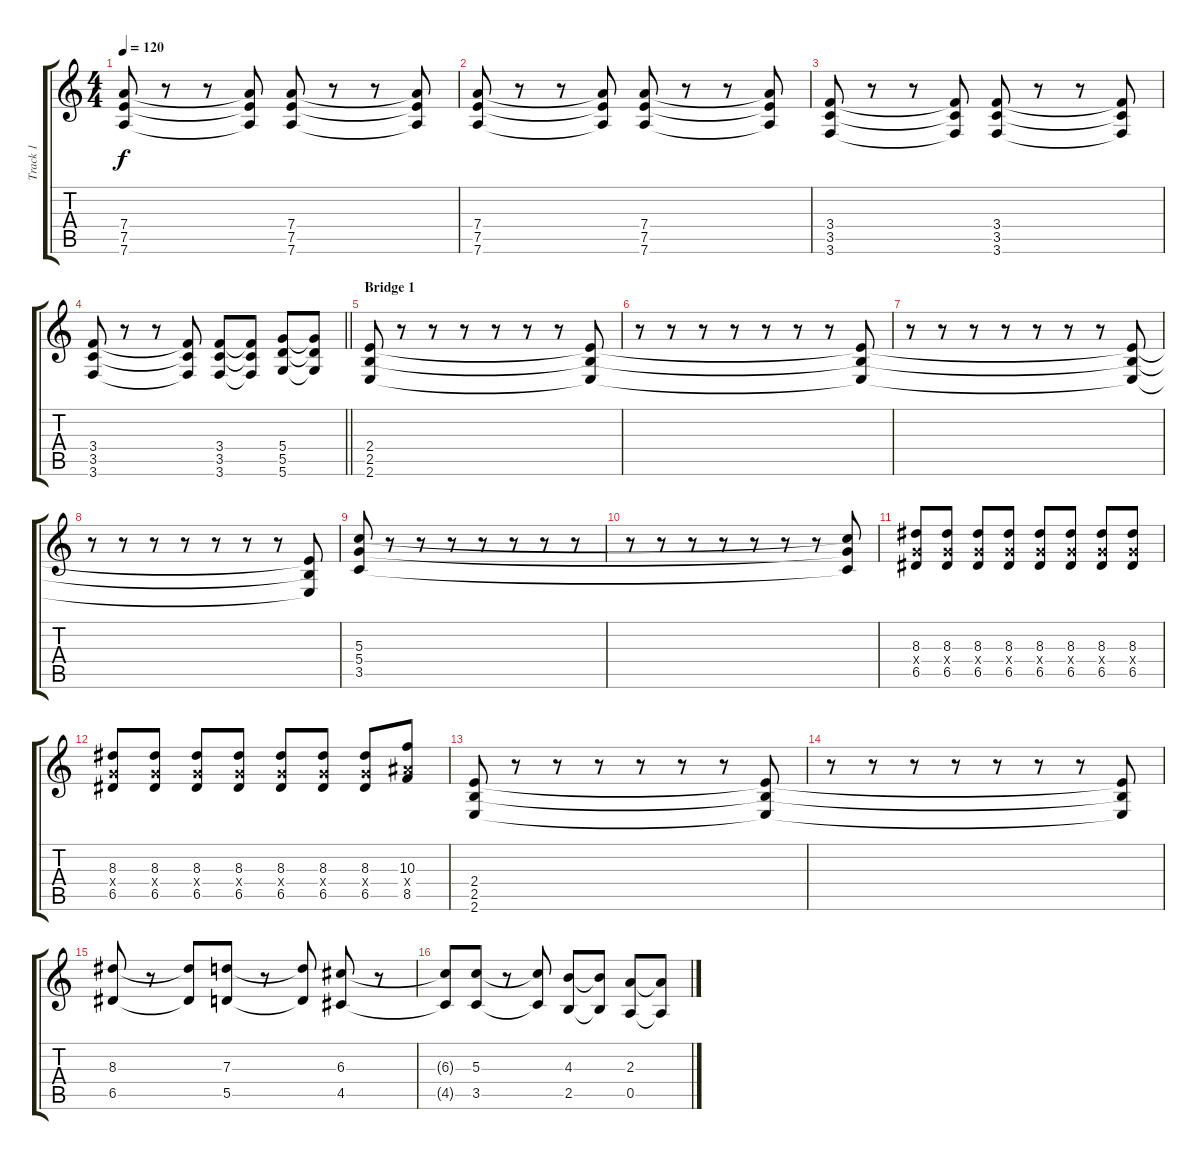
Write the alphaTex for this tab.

\track ("Track 1" "Track 1") {instrument distortionguitar}
\staff {score tabs}
\tuning (E4 B3 G3 D3 A2 D2) {hide}
\ts (4 4)
\tempo 120
\clef g2
\ks c
(7.4 7.5 7.6).8{dy f} r.8 r.8 (7.4{t} 7.5{t} 7.6{t}).8 (7.4 7.5 7.6).8 r.8 r.8 (7.4{t} 7.5{t} 7.6{t}).8 |
(7.4 7.5 7.6).8 r.8 r.8 (7.4{t} 7.5{t} 7.6{t}).8 (7.4 7.5 7.6).8 r.8 r.8 (7.4{t} 7.5{t} 7.6{t}).8 |
(3.4 3.5 3.6).8 r.8 r.8 (3.4{t} 3.5{t} 3.6{t}).8 (3.4 3.5 3.6).8 r.8 r.8 (3.4{t} 3.5{t} 3.6{t}).8 |
\barLineRight lightlight
(3.4 3.5 3.6).8 r.8 r.8 (3.4{t} 3.5{t} 3.6{t}).8 (3.4 3.5 3.6).8 (3.4{t} 3.5{t} 3.6{t}).8 (5.4 5.5 5.6).8 (5.4{t} 5.5{t} 5.6{t}).8 |
\section ("" "Bridge 1")
(2.4 2.5 2.6).8 r.8 r.8 r.8 r.8 r.8 r.8 (2.4{t} 2.5{t} 2.6{t}).8 |
r.8 r.8 r.8 r.8 r.8 r.8 r.8 (2.4{t} 2.5{t} 2.6{t}).8 |
r.8 r.8 r.8 r.8 r.8 r.8 r.8 (2.4{t} 2.5{t} 2.6{t}).8 |
r.8 r.8 r.8 r.8 r.8 r.8 r.8 (2.4{t} 2.5{t} 2.6{t}).8 |
(5.3 5.4 3.5).8 r.8 r.8 r.8 r.8 r.8 r.8 r.8 |
r.8 r.8 r.8 r.8 r.8 r.8 r.8 (5.3{t} 5.4{t} 3.5{t}).8 |
(8.3 5.4{x} 6.5).8 (8.3 5.4{x} 6.5).8 (8.3 5.4{x} 6.5).8 (8.3 5.4{x} 6.5).8 (8.3 5.4{x} 6.5).8 (8.3 5.4{x} 6.5).8 (8.3 5.4{x} 6.5).8 (8.3 5.4{x} 6.5).8 |
(8.3 5.4{x} 6.5).8 (8.3 5.4{x} 6.5).8 (8.3 5.4{x} 6.5).8 (8.3 5.4{x} 6.5).8 (8.3 5.4{x} 6.5).8 (8.3 5.4{x} 6.5).8 (8.3 5.4{x} 6.5).8 (10.3 8.4{x} 8.5).8 |
(2.4 2.5 2.6).8 r.8 r.8 r.8 r.8 r.8 r.8 (2.4{t} 2.5{t} 2.6{t}).8 |
r.8 r.8 r.8 r.8 r.8 r.8 r.8 (2.4{t} 2.5{t} 2.6{t}).8 |
(8.3 6.5).8 r.8 (8.3{t} 6.5{t}).8 (7.3 5.5).8 r.8 (7.3{t} 5.5{t}).8 (6.3 4.5).8 r.8 |
(6.3{t} 4.5{t}).8 (5.3 3.5).8 r.8 (5.3{t} 3.5{t}).8 (4.3 2.5).8 (4.3{t} 2.5{t}).8 (2.3 0.5).8 (2.3{t} 0.5{t}).8
